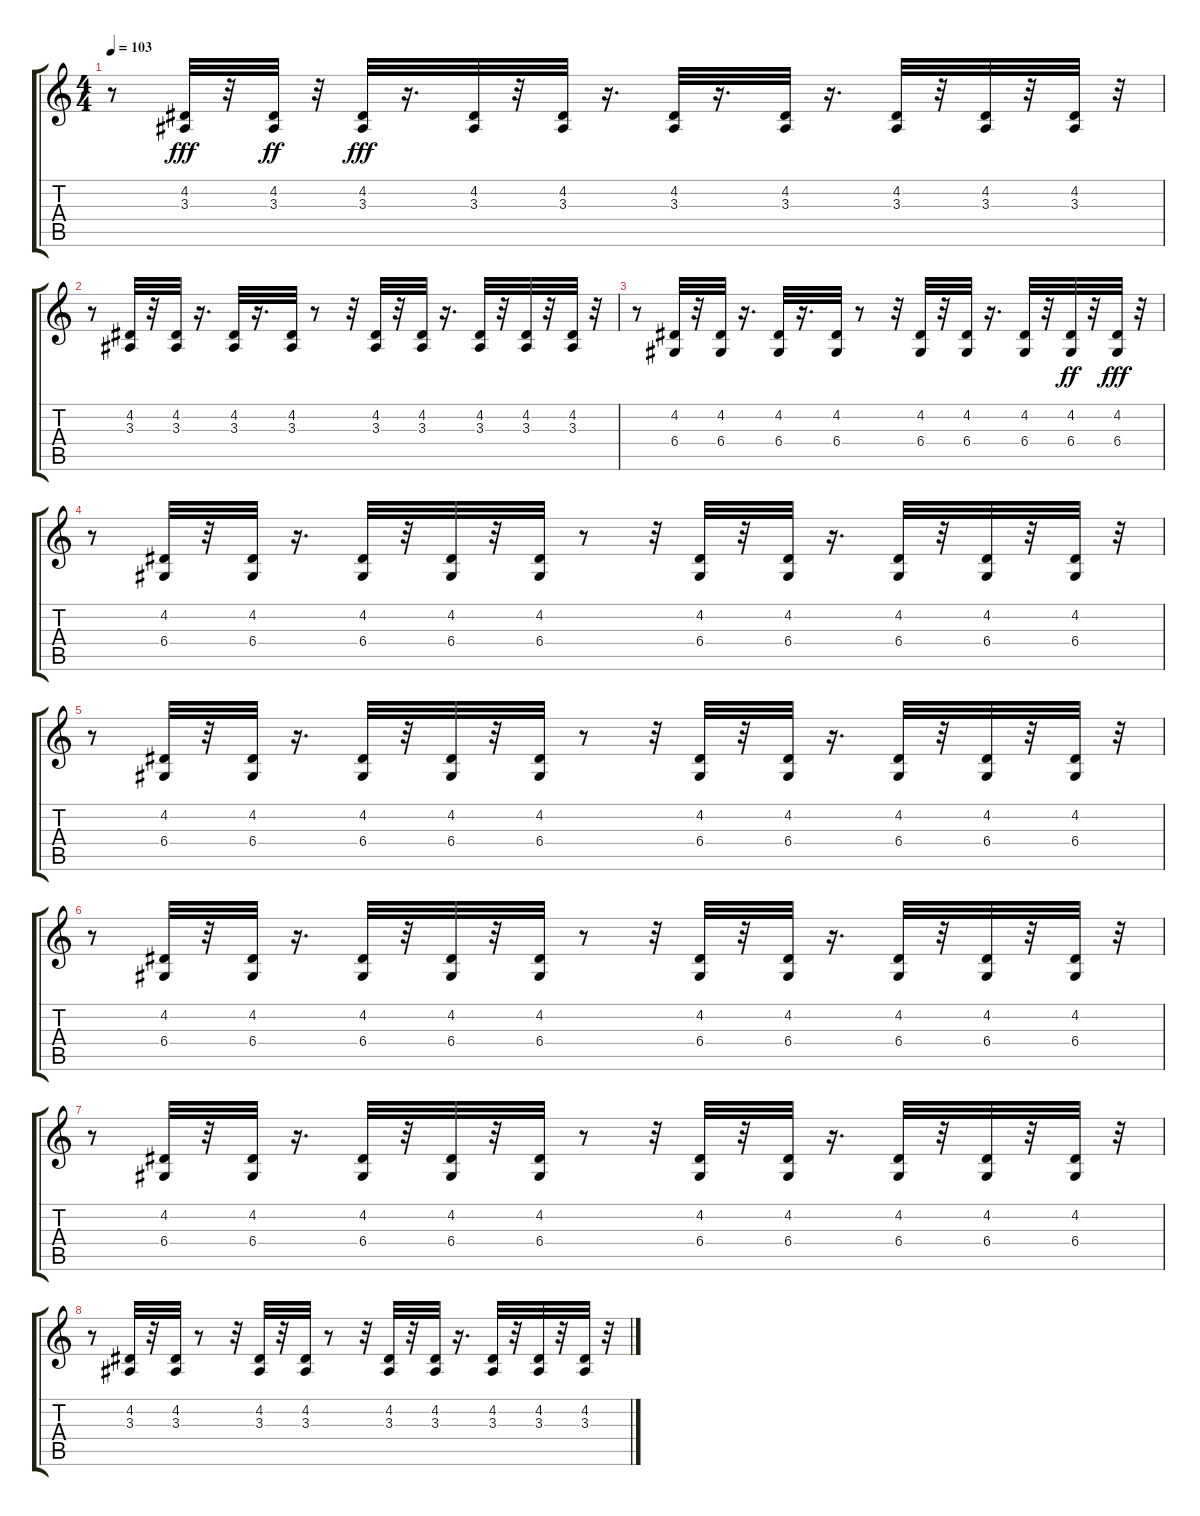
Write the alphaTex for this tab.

\track "" {instrument lead5charang}
\staff {score tabs}
\tuning (E4 B3 G3 D3 A2 E2) {hide}
\ts (4 4)
\tempo 103
\clef g2
\ks c
r.8{dy fff} (4.2 3.3).32 r.32 (4.2 3.3).32{dy ff} r.32 (4.2 3.3).32{dy fff} r.16{d} (4.2 3.3).32 r.32 (4.2 3.3).32 r.16{d} (4.2 3.3).32 r.16{d} (4.2 3.3).32 r.16{d} (4.2 3.3).32 r.32 (4.2 3.3).32 r.32 (4.2 3.3).32 r.32 |
r.8 (4.2 3.3).32 r.32 (4.2 3.3).32 r.16{d} (4.2 3.3).32 r.16{d} (4.2 3.3).32 r.8 r.32 (4.2 3.3).32 r.32 (4.2 3.3).32 r.16{d} (4.2 3.3).32 r.32 (4.2 3.3).32 r.32 (4.2 3.3).32 r.32 |
r.8 (4.2 6.4).32 r.32 (4.2 6.4).32 r.16{d} (4.2 6.4).32 r.16{d} (4.2 6.4).32 r.8 r.32 (4.2 6.4).32 r.32 (4.2 6.4).32 r.16{d} (4.2 6.4).32 r.32 (4.2 6.4).32{dy ff} r.32 (4.2 6.4).32{dy fff} r.32 |
r.8 (4.2 6.4).32 r.32 (4.2 6.4).32 r.16{d} (4.2 6.4).32 r.32 (4.2 6.4).32 r.32 (4.2 6.4).32 r.8 r.32 (4.2 6.4).32 r.32 (4.2 6.4).32 r.16{d} (4.2 6.4).32 r.32 (4.2 6.4).32 r.32 (4.2 6.4).32 r.32 |
r.8 (4.2 6.4).32 r.32 (4.2 6.4).32 r.16{d} (4.2 6.4).32 r.32 (4.2 6.4).32 r.32 (4.2 6.4).32 r.8 r.32 (4.2 6.4).32 r.32 (4.2 6.4).32 r.16{d} (4.2 6.4).32 r.32 (4.2 6.4).32 r.32 (4.2 6.4).32 r.32 |
r.8 (4.2 6.4).32 r.32 (4.2 6.4).32 r.16{d} (4.2 6.4).32 r.32 (4.2 6.4).32 r.32 (4.2 6.4).32 r.8 r.32 (4.2 6.4).32 r.32 (4.2 6.4).32 r.16{d} (4.2 6.4).32 r.32 (4.2 6.4).32 r.32 (4.2 6.4).32 r.32 |
r.8 (4.2 6.4).32 r.32 (4.2 6.4).32 r.16{d} (4.2 6.4).32 r.32 (4.2 6.4).32 r.32 (4.2 6.4).32 r.8 r.32 (4.2 6.4).32 r.32 (4.2 6.4).32 r.16{d} (4.2 6.4).32 r.32 (4.2 6.4).32 r.32 (4.2 6.4).32 r.32 |
r.8 (4.2 3.3).32 r.32 (4.2 3.3).32 r.8 r.32 (4.2 3.3).32 r.32 (4.2 3.3).32 r.8 r.32 (4.2 3.3).32 r.32 (4.2 3.3).32 r.16{d} (4.2 3.3).32 r.32 (4.2 3.3).32 r.32 (4.2 3.3).32 r.32
